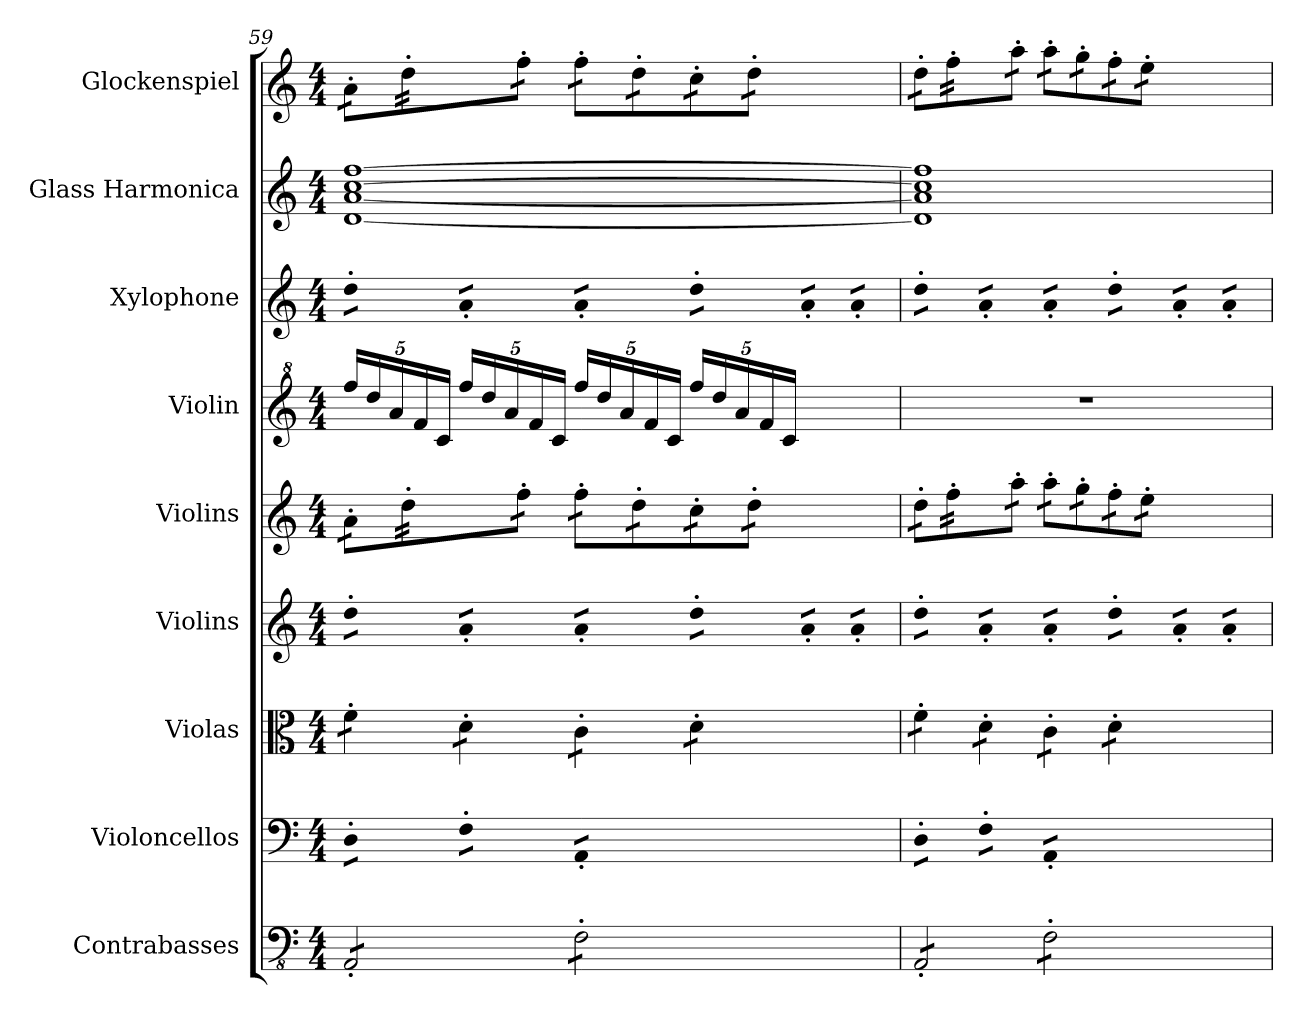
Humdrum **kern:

**kern	**kern	**kern	**kern	**kern	**kern	**kern	**kern	**kern
*part9	*part8	*part7	*part6	*part5	*part4	*part3	*part2	*part1
*staff9	*staff8	*staff7	*staff6	*staff5	*staff4	*staff3	*staff2	*staff1
*I"Contrabasses	*I"Violoncellos	*I"Violas	*I"Violins	*I"Violins	*I"Violin	*I"Xylophone	*I"Glass Harmonica	*I"Glockenspiel
*I'Cbs.	*I'Vcs.	*I'Vlas.	*I'Vlns.	*I'Vlns.	*I'Vln.	*I'Xyl.	*I'Gla. Har.	*I'Glk.
!!LO:PB:g=z
*clefFv4	*clefF4	*clefC3	*clefG2	*clefG2	*clefG^2	*clefG2	*clefG2	*clefG2
*	*	*	*	*	*	*ITrd-7c-12	*	*ITrd-14c-24
*k[]	*k[]	*k[]	*k[]	*k[]	*k[]	*k[]	*k[]	*k[]
*M4/4	*M4/4	*M4/4	*M4/4	*M4/4	*M4/4	*M4/4	*M4/4	*M4/4
*	*	*	*	*	*Xbrackettup	*	*	*
=59	=59	=59	=59	=59	=59	=59	=59	=59
*tremolo	*	*	*	*	*	*	*	*
*	*tremolo	*	*	*	*	*	*	*
*	*	*tremolo	*	*	*	*	*	*
*	*	*	*tremolo	*	*	*	*	*
*	*	*	*	*tremolo	*	*	*	*
*	*	*	*	*	*	*tremolo	*	*
*	*	*	*	*	*	*	*	*tremolo
8AAA'/L	12D'\L	8f'\L	12dd'\L	16a'\LL	20fff/LL	12ddd'\L	[1d [1a [1cc [1ff	16aaa'\LL
.	.	.	.	.	20ddd/	.	.	.
.	.	.	.	16a'\	.	.	.	16aaa'\
.	12D'\	.	12dd'\J	.	.	12ddd'\J	.	.
.	.	.	.	.	20aa/	.	.	.
8AAA'/	.	8f'\J	.	16dd'\	.	.	.	16dddd'\
.	.	.	.	.	20ff/	.	.	.
.	12D'\	.	12a'/L	.	.	12aa'/L	.	.
.	.	.	.	16dd'\	.	.	.	16dddd'\
.	.	.	.	.	20cc/JJ	.	.	.
8AAA'/	12D'\J	8d'\L	12a'/J	16dd'\	20fff/LL	12aa'/J	.	16dddd'\
.	.	.	.	.	20ddd/	.	.	.
.	.	.	.	16dd'\	.	.	.	16dddd'\
.	12F'\L	.	12a'/L	.	.	12aa'/L	.	.
.	.	.	.	.	20aa/	.	.	.
8AAA'/J	.	8d'\J	.	16ff'\	.	.	.	16ffff'\
.	.	.	.	.	20ff/	.	.	.
.	12F'\	.	12a'/J	.	.	12aa'/J	.	.
.	.	.	.	16ff'\JJ	.	.	.	16ffff'\JJ
.	.	.	.	.	20cc/JJ	.	.	.
8FF'\L	12F'\	8c'\L	12dd'\L	16ff'\LL	20fff/LL	12ddd'\L	.	16ffff'\LL
.	.	.	.	.	20ddd/	.	.	.
.	.	.	.	16ff'\	.	.	.	16ffff'\
.	12F'\J	.	12dd'\J	.	.	12ddd'\J	.	.
.	.	.	.	.	20aa/	.	.	.
8FF'\	.	8c'\J	.	16dd'\	.	.	.	16dddd'\
.	.	.	.	.	20ff/	.	.	.
.	12AA'/L	.	12a'/L	.	.	12aa'/L	.	.
.	.	.	.	16dd'\	.	.	.	16dddd'\
.	.	.	.	.	20cc/JJ	.	.	.
8FF'\	12AA'/	8d'\L	12a'/J	16cc'\	20fff/LL	12aa'/J	.	16cccc'\
.	.	.	.	.	20ddd/	.	.	.
.	.	.	.	16cc'\	.	.	.	16cccc'\
.	12AA'/	.	12a'/L	.	.	12aa'/L	.	.
.	.	.	.	.	20aa/	.	.	.
8FF'\J	.	8d'\J	.	16dd'\	.	.	.	16dddd'\
.	.	.	.	.	20ff/	.	.	.
.	12AA'/J	.	12a'/J	.	.	12aa'/J	.	.
.	.	.	.	16dd'\JJ	.	.	.	16dddd'\JJ
.	.	.	.	.	20cc/JJ	.	.	.
=60	=60	=60	=60	=60	=60	=60	=60	=60
8AAA'/L	12D'\L	8f'\L	12dd'\L	16dd'\LL	1r	12ddd'\L	1d] 1a] 1cc] 1ff]	16dddd'\LL
.	.	.	.	16dd'\	.	.	.	16dddd'\
.	12D'\	.	12dd'\J	.	.	12ddd'\J	.	.
8AAA'/	.	8f'\J	.	16ff'\	.	.	.	16ffff'\
.	12D'\	.	12a'/L	.	.	12aa'/L	.	.
.	.	.	.	16ff'\	.	.	.	16ffff'\
8AAA'/	12D'\J	8d'\L	12a'/J	16ff'\	.	12aa'/J	.	16ffff'\
.	.	.	.	16ff'\	.	.	.	16ffff'\
.	12F'\L	.	12a'/L	.	.	12aa'/L	.	.
8AAA'/J	.	8d'\J	.	16aa'\	.	.	.	16aaaa'\
.	12F'\	.	12a'/J	.	.	12aa'/J	.	.
.	.	.	.	16aa'\JJ	.	.	.	16aaaa'\JJ
8FF'\L	12F'\	8c'\L	12dd'\L	16aa'\LL	.	12ddd'\L	.	16aaaa'\LL
.	.	.	.	16aa'\	.	.	.	16aaaa'\
.	12F'\J	.	12dd'\J	.	.	12ddd'\J	.	.
8FF'\	.	8c'\J	.	16gg'\	.	.	.	16gggg'\
.	12AA'/L	.	12a'/L	.	.	12aa'/L	.	.
.	.	.	.	16gg'\	.	.	.	16gggg'\
8FF'\	12AA'/	8d'\L	12a'/J	16ff'\	.	12aa'/J	.	16ffff'\
.	.	.	.	16ff'\	.	.	.	16ffff'\
.	12AA'/	.	12a'/L	.	.	12aa'/L	.	.
8FF'\J	.	8d'\J	.	16ee'\	.	.	.	16eeee'\
*	*	*Xtremolo	*	*	*	*	*	*
*Xtremolo	*	*	*	*	*	*	*	*
.	12AA'/J	.	12a'/J	.	.	12aa'/J	.	.
*	*	*	*	*	*	*Xtremolo	*	*
*	*	*	*Xtremolo	*	*	*	*	*
*	*Xtremolo	*	*	*	*	*	*	*
.	.	.	.	16ee'\JJ	.	.	.	16eeee'\JJ
*	*	*	*	*	*	*	*	*Xtremolo
*	*	*	*	*Xtremolo	*	*	*	*
=	=	=	=	=	=	=	=	=
*-	*-	*-	*-	*-	*-	*-	*-	*-
